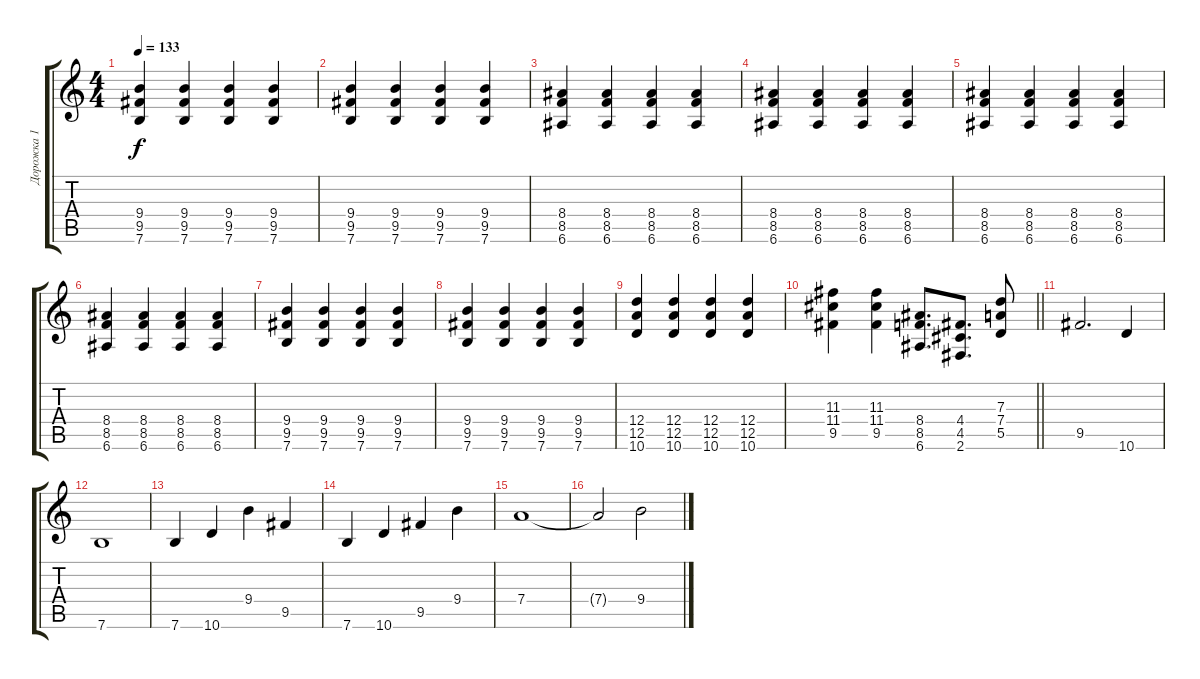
\track ("Дорожка 1" "Дорожка 1") {instrument overdrivenguitar}
\staff {score tabs}
\tuning (E4 B3 G3 D3 A2 E2) {hide}
\ts (4 4)
\tempo 133
\clef g2
\ks c
(9.4 9.5 7.6).4{dy f} (9.4 9.5 7.6).4 (9.4 9.5 7.6).4 (9.4 9.5 7.6).4 |
(9.4 9.5 7.6).4 (9.4 9.5 7.6).4 (9.4 9.5 7.6).4 (9.4 9.5 7.6).4 |
(8.4 8.5 6.6).4 (8.4 8.5 6.6).4 (8.4 8.5 6.6).4 (8.4 8.5 6.6).4 |
(8.4 8.5 6.6).4 (8.4 8.5 6.6).4 (8.4 8.5 6.6).4 (8.4 8.5 6.6).4 |
(8.4 8.5 6.6).4 (8.4 8.5 6.6).4 (8.4 8.5 6.6).4 (8.4 8.5 6.6).4 |
(8.4 8.5 6.6).4 (8.4 8.5 6.6).4 (8.4 8.5 6.6).4 (8.4 8.5 6.6).4 |
(9.4 9.5 7.6).4 (9.4 9.5 7.6).4 (9.4 9.5 7.6).4 (9.4 9.5 7.6).4 |
(9.4 9.5 7.6).4 (9.4 9.5 7.6).4 (9.4 9.5 7.6).4 (9.4 9.5 7.6).4 |
(12.4 12.5 10.6).4 (12.4 12.5 10.6).4 (12.4 12.5 10.6).4 (12.4 12.5 10.6).4 |
\barLineRight lightlight
(11.3 11.4 9.5).4 (11.3 11.4 9.5).4 (8.4 8.5 6.6).8{d} (4.4 4.5 2.6).8{d} (7.3 7.4 5.5).8 |
9.5.2{d instrument overdrivenguitar} 10.6.4 |
7.6.1 |
7.6.4 10.6.4 9.4.4 9.5.4 |
7.6.4 10.6.4 9.5.4 9.4.4 |
7.4.1 |
7.4{t}.2 9.4.2
